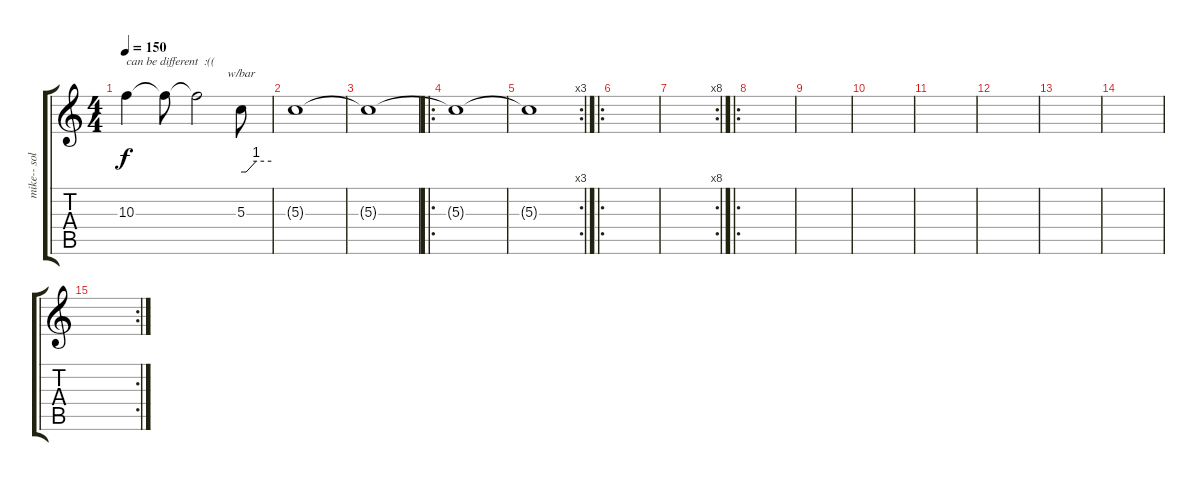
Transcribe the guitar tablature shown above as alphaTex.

\track ("mike-- solo" "mike-- sol") {instrument overdrivenguitar}
\staff {score tabs}
\tuning (E4 B3 G3 D3 A2 E2) {hide}
\ts (4 4)
\tempo 150
\clef g2
\ks c
10.3{t}.4{txt "can be different  :((" dy f} 10.3{t}.8 10.3{t}.2 5.3.8{tbe (custom default 0 0 5 0 10 0 30 4 60 4)} |
5.3{t}.1 |
5.3{t}.1 |
\ro
5.3{t}.1 |
\rc 3
5.3{t}.1 |
\ro
|
\rc 8
|
\ro
|
|
|
|
|
|
|
\rc 2
